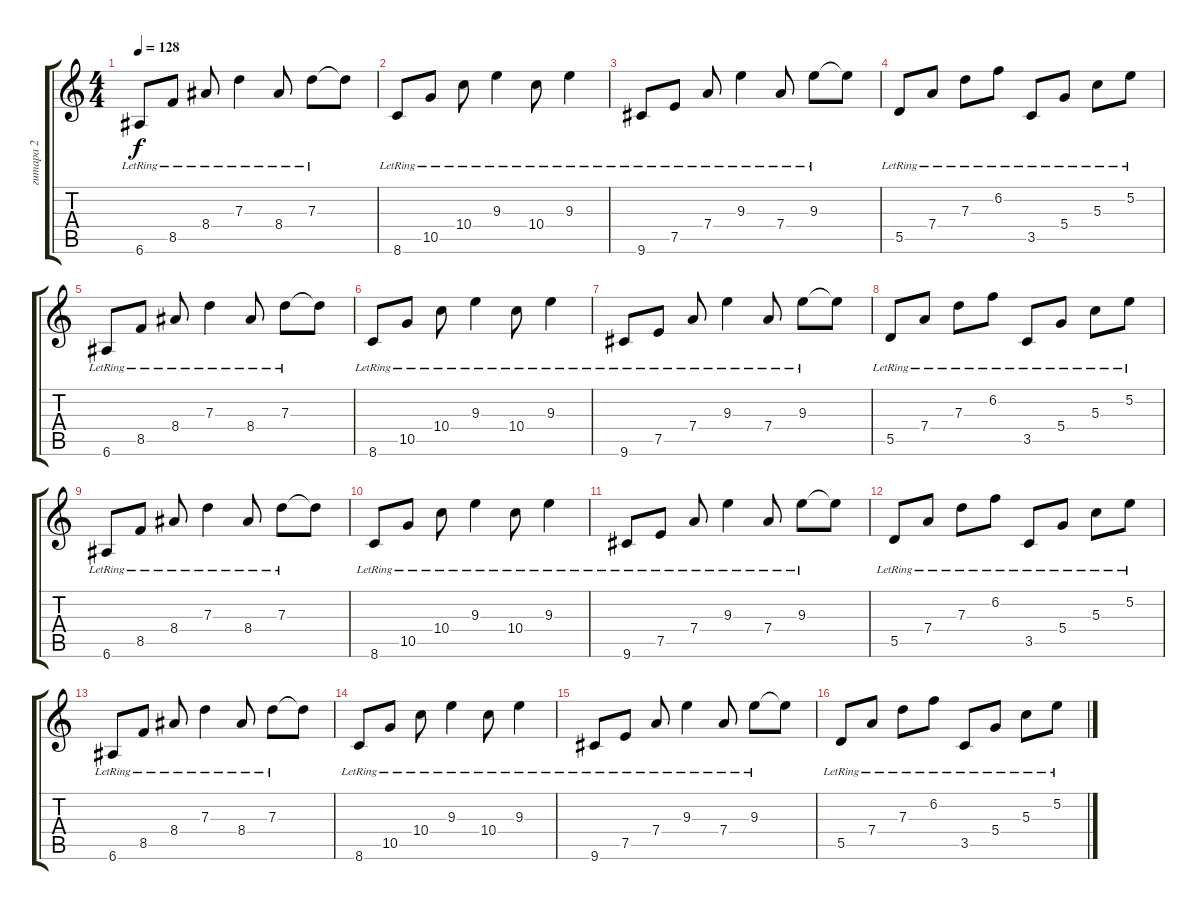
\track ("гитара 2" "гитара 2") {instrument acousticguitarsteel}
\staff {score tabs}
\tuning (E4 B3 G3 D3 A2 E2) {hide}
\ts (4 4)
\tempo 128
\clef g2
\ks c
6.6{lr}.8{dy f} 8.5{lr}.8 8.4{lr}.8 7.3{lr}.4 8.4{lr}.8 7.3{lr}.8 7.3{t}.8 |
8.6{lr}.8 10.5{lr}.8 10.4{lr}.8 9.3{lr}.4 10.4{lr}.8 9.3{lr}.4 |
9.6{lr}.8 7.5{lr}.8 7.4{lr}.8 9.3{lr}.4 7.4{lr}.8 9.3{lr}.8 9.3{t}.8 |
5.5{lr}.8 7.4{lr}.8 7.3{lr}.8 6.2{lr}.8 3.5{lr}.8 5.4{lr}.8 5.3{lr}.8 5.2{lr}.8 |
6.6{lr}.8 8.5{lr}.8 8.4{lr}.8 7.3{lr}.4 8.4{lr}.8 7.3{lr}.8 7.3{t}.8 |
8.6{lr}.8 10.5{lr}.8 10.4{lr}.8 9.3{lr}.4 10.4{lr}.8 9.3{lr}.4 |
9.6{lr}.8 7.5{lr}.8 7.4{lr}.8 9.3{lr}.4 7.4{lr}.8 9.3{lr}.8 9.3{t}.8 |
5.5{lr}.8 7.4{lr}.8 7.3{lr}.8 6.2{lr}.8 3.5{lr}.8 5.4{lr}.8 5.3{lr}.8 5.2{lr}.8 |
6.6{lr}.8 8.5{lr}.8 8.4{lr}.8 7.3{lr}.4 8.4{lr}.8 7.3{lr}.8 7.3{t}.8 |
8.6{lr}.8 10.5{lr}.8 10.4{lr}.8 9.3{lr}.4 10.4{lr}.8 9.3{lr}.4 |
9.6{lr}.8 7.5{lr}.8 7.4{lr}.8 9.3{lr}.4 7.4{lr}.8 9.3{lr}.8 9.3{t}.8 |
5.5{lr}.8 7.4{lr}.8 7.3{lr}.8 6.2{lr}.8 3.5{lr}.8 5.4{lr}.8 5.3{lr}.8 5.2{lr}.8 |
6.6{lr}.8 8.5{lr}.8 8.4{lr}.8 7.3{lr}.4 8.4{lr}.8 7.3{lr}.8 7.3{t}.8 |
8.6{lr}.8 10.5{lr}.8 10.4{lr}.8 9.3{lr}.4 10.4{lr}.8 9.3{lr}.4 |
9.6{lr}.8 7.5{lr}.8 7.4{lr}.8 9.3{lr}.4 7.4{lr}.8 9.3{lr}.8 9.3{t}.8 |
5.5{lr}.8 7.4{lr}.8 7.3{lr}.8 6.2{lr}.8 3.5{lr}.8 5.4{lr}.8 5.3{lr}.8 5.2{lr}.8
